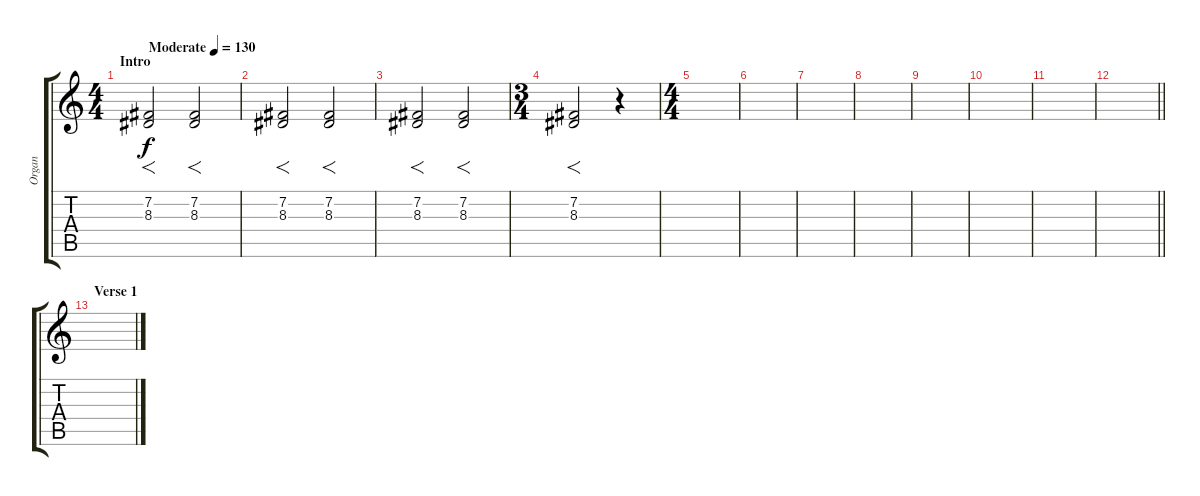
\track ("Organ" "Organ") {instrument electricpiano1}
\staff {score tabs}
\tuning (E4 B3 G3 D3 A2 E2) {hide}
\ts (4 4)
\section ("" "Intro")
\tempo (130 "Moderate")
\clef g2
\ks c
(7.2 8.3).2{f dy f instrument electricpiano1} (7.2 8.3).2{f} |
(7.2 8.3).2{f} (7.2 8.3).2{f} |
(7.2 8.3).2{f} (7.2 8.3).2{f} |
\ts (3 4)
(7.2 8.3).2{f} r.4 |
\ts (4 4)
|
|
|
|
|
|
|
\barLineRight lightlight
|
\section ("" "Verse 1")
